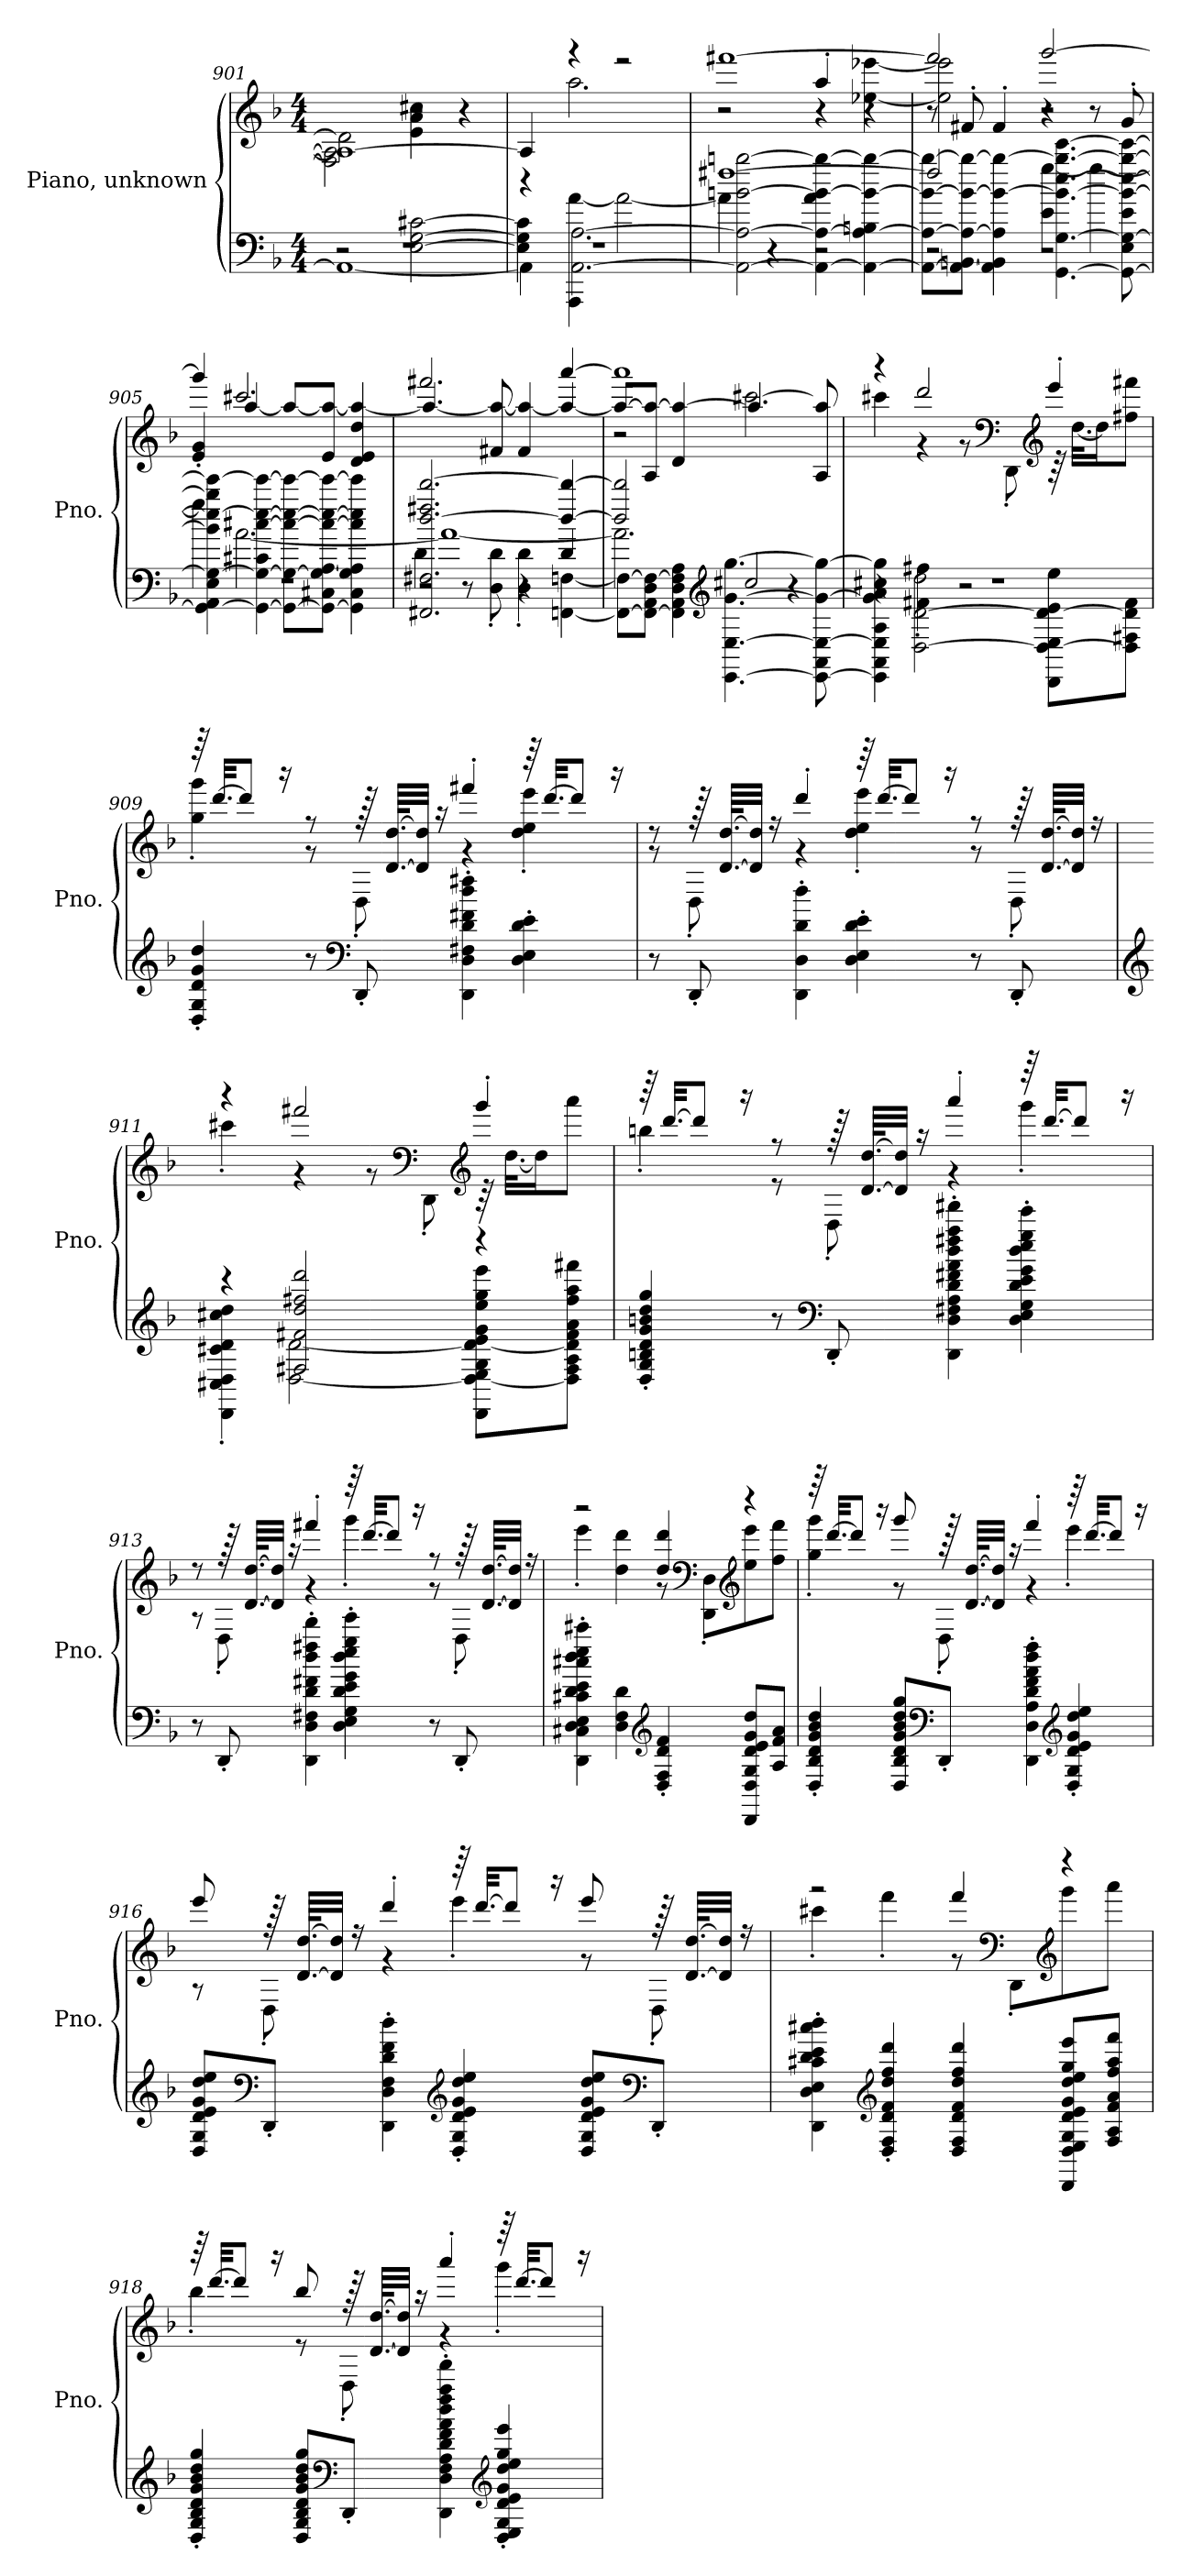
**kern	**kern
*part1	*part1
*staff2	*staff1
*I"Piano, unknown	*
*I'Pno.	*
*clefF4	*clefG2
*k[b-]	*k[b-]
*M4/4	*M4/4
=901	=901
*^	*^
*	*^	*	*^
1r	1AA_	2r	1A_	2F\] 2A-\]	2d\]
.	.	[2E\ [2G\ [2c#X\	.	4e\ 4a\ 4cc#X\	2r
.	.	.	.	4r	.
*	*	*	*	*v	*v
=902	=902	=902	=902	=902
1r	4AA\]	4E\] 4G\] 4c#\]	4A/]	4r
.	4AAA\ [4a\	[2.AA\ [2.A\	4r	2.aa\
.	2a\_	.	2r	.
!!LO:PB:g=z
=903	=903	=903	=903	=903
*	*	*	*	*^
[1ff#X	4a\]	2AA\_ 2A\_ [2bn\ [2bbn\	[1fff#X	2r	2r
.	4r	.	.	.	.
.	2r	4AA\_ 4A\_ 4a\ 4b\_ 4bb\_	.	4r	4aa'/
.	.	4AA\_ 4A\_ 4Bn\ 4b\_ 4bb\_	.	[4ee-X\ [4eee-X\	4r
=904	=904	=904	=904	=904	=904
2ff#/]	2r	8AA\_ 8A\_ 8b\_ 8bb\_L	2fff#/]	2ee-\] 2eee-\]	8r
.	.	8AA\_ 8BBn\ 8A\_ 8b\_ 8bb\_J	.	.	8f#X'/
.	.	4AA\] 4BB\ 4A\] 4b\_ 4bb\_	.	.	4f#'/
2r	4e\ [4gg\	[4.GG\ [4.G\ 4.b\_ [4.ee\ 4.bb\_ [4.eee\	[2ggg/	2r	4r
.	4gg\_	.	.	.	8r
.	.	8GG\_ 8E\ 8G\_ 8e\ 8b\_ 8ee\_ 8bb\_ 8eee\_	.	.	8g'/
*	*	*	*	*v	*v
=905	=905	=905	=905	=905
1r	4gg\]	4GG\_ 4AA\ 4E\ 4G\_ 4b\] 4ee\_ 4bb\] 4eee\_	4ggg/]	4e/' 4g/'
.	[2.a\	4GG\_ 4G\_ 4c#X\ [4cc#X\ 4ee\_ 4eee\_	2.ccc#X/	[4aa/
.	.	8GG\_ 8G\_ 8cc#\_ 8ee\_ 8eee\_L	.	8aa/L_
.	.	8GG\_ 8C#X\ 8G\_ 8A\ 8cc#\_ 8ee\_ 8eee\_J	.	8e/ 8aa/_J
.	.	4GG\] 4C#\ 4G\] 4A\ 4cc#\] 4ee\] 4eee\]	.	4d/ 4e/ 4dd/ 4aa/_
=906	=906	=906	=906	=906
*	*	*^	*	*
2.FF#X/ 2.F#X/ [2.dd/ 2.ff#X/ [2.ddd/	1a_	2r	4d\	2.fff#X/	4.aa/_
.	.	.	8r	.	.
.	.	.	8D\' 8d\'	.	8f#X/ 8aa/_
.	.	4r	4D\' 4d\'	.	4f#/ 4aa/_
4dd/_ 4ddd/_	.	4d/	[4FFn\ [4Fn\	[4aaa/	4aa/_
*	*	*v	*v	*	*
!!LO:LB:g=z
=907	=907	=907	=907	=907
*	*	*	*	*^
2dd/] 2ddd/]	2.a\]	8FF\_ 8F\_L	1aaa]	2r	8aa/L_
.	.	8FF\_ 8AA\ 8D\ 8F\_J	.	.	8A/ 8aa/_J
.	.	4FF\] 4AA\ 4D\ 4F\] 4A\	.	.	4d/ 4aa/_
*clefG2	*	*	*	*	*
2cc#X/	.	[4.EE\ [4.E\ [4.g\ [4.gg\	.	2ccc#X\	4.aa/_
.	4r	.	.	.	.
.	.	8EE\_ 8AA\ 8E\_ 8g\_ 8gg\_	.	.	8A/ 8aa/]
*	*	*	*	*v	*v
=908	=908	=908	=908	=908
1r	4r	4EE\] 4AA\ 4E\] 4A\ 4g\] 4a\ 4cc#X\ 4gg\]	4r	4ccc#X\
.	4f#X\' 4ff#X\'	[2D\ [2d\ 2dd\	2ddd/	4r
.	2r	.	.	8r
*	*	*	*clefF4	*
.	.	.	.	8DD'\
*	*	*	*clefG2	*
.	.	8DD\ 8D\_ 8E\ 8d\_ 8e\ 8ee\L	4eee'/	64r
.	.	.	.	[32.dd\KLL
.	.	.	.	16dd\J]
.	.	8D\] 8F#X\ 8d\] 8f#\J	.	8ff#X\ 8fff#X\J
*v	*v	*v	*	*
!!LO:LB:g=z	!!
=909	=909	=909
4D/' 4G/' 4d/' 4g/' 4dd/'	64r	4gg\' 4ggg\'
.	[32.ddd/KKL	.
.	8ddd/J]	.
.	16r	.
8r	8r	8r
*clefF4	*	*
8DD'/	128r	8D'\
.	[64.d/ [64.dd/KLLL	.
.	32d/] 32dd/]JJJ	.
.	16r	.
4DD\' 4D\' 4F#X\' 4d\' 4f#X\' 4dd\' 4ff#X\'	4fff#X'/	4r
4D\' 4E\' 4d\' 4e\'	64r	4dd\' 4ee\' 4eee\'
.	[32.ddd/KKL	.
.	8ddd/J]	.
.	16r	.
=910	=910	=910
8r	8r	8r
8DD'/	128r	8D'\
.	[64.d/ [64.dd/KLLL	.
.	32d/] 32dd/]JJJ	.
.	16r	.
4DD\' 4D\' 4d\' 4dd\'	4ddd'/	4r
4D\' 4E\' 4d\' 4e\'	64r	4dd\' 4ee\' 4eee\'
.	[32.ddd/KKL	.
.	8ddd/J]	.
.	16r	.
8r	8r	8r
8DD'/	128r	8D'\
.	[64.d/ [64.dd/KLLL	.
.	32d/] 32dd/]JJJ	.
.	16r	.
!!LO:LB:g=z	!!
=911	=911	=911
*clefG2	*	*
*^	*	*
4r	4DD\' 4C#X\' 4D\' 4c#X\' 4d\' 4cc#X\' 4dd\'	4r	4ccc#X'\
2F#X/ 2f#X/ 2dd/ 2ff#X/ 2ddd/	[2D\ [2d\	2fff#X/	4r
.	.	.	8r
*	*	*clefF4	*
.	.	.	8DD'\
*	*	*clefG2	*
4r	8DD\ 8D\_ 8E\ 8G\ 8d\_ 8e\ 8g\ 8ee\ 8gg\ 8eee\L	4ggg'/	64r
.	.	.	[32.dd\KLL
.	.	.	16dd\J]
.	8D\] 8F#\ 8A\ 8d\] 8f#\ 8a\ 8ff#\ 8aa\ 8fff#X\J	.	8aaa\J
*v	*v	*	*
=912	=912	=912
4D/' 4G/' 4Bn/' 4d/' 4g/' 4bn/' 4dd/' 4gg/'	64r	4bbn'\
.	[32.ddd/KKL	.
.	8ddd/J]	.
.	16r	.
8r	8r	8r
*clefF4	*	*
8DD'/	128r	8D'\
.	[64.d/ [64.dd/KLLL	.
.	32d/] 32dd/]JJJ	.
.	16r	.
4DD\' 4D\' 4F#X\' 4A\' 4d\' 4f#X\' 4a\' 4dd\' 4ff#X\' 4aa\' 4fff#X\'	4aaa'/	4r
4D\' 4E\' 4G\' 4d\' 4e\' 4g\' 4dd\' 4ee\' 4gg\' 4eee\'	64r	4ggg'\
.	[32.ddd/KKL	.
.	8ddd/J]	.
.	16r	.
!!LO:LB:g=z	!!
=913	=913	=913
8r	8r	8r
8DD'/	128r	8D'\
.	[64.d/ [64.dd/KLLL	.
.	32d/] 32dd/]JJJ	.
.	16r	.
4DD\' 4D\' 4F#X\' 4d\' 4f#X\' 4dd\' 4ff#X\' 4ddd\'	4fff#X'/	4r
4D\' 4E\' 4G\' 4d\' 4e\' 4g\' 4dd\' 4ee\' 4gg\' 4eee\'	64r	4ggg'\
.	[32.ddd/KKL	.
.	8ddd/J]	.
.	16r	.
8r	8r	8r
8DD'/	128r	8D'\
.	[64.d/ [64.dd/KLLL	.
.	32d/] 32dd/]JJJ	.
.	16r	.
=914	=914	=914
4DD\' 4C#X\' 4D\' 4E\' 4c#X\' 4d\' 4e\' 4cc#X\' 4dd\' 4ee\' 4ccc#X\'	2r	4eee'\
4D\ 4F\ 4d\	.	4dd\ 4ddd\
*clefG2	*	*
4D/' 4F/' 4d/' 4f/'	4dd/ 4ddd/	8r
*	*clefF4	*
.	.	8DD\' 8D\'L
*	*clefG2	*
8DD/ 8D/ 8G/ 8d/ 8e/ 8g/ 8dd/L	4r	8ee\ 8eee\
8A/ 8f/ 8a/J	.	8ff\ 8fff\J
!!LO:LB:g=z	!!
=915	=915	=915
4D/' 4B-/' 4d/' 4g/' 4b-/' 4dd/'	64r	4gg\' 4ggg\'
.	[32.ddd/KKL	.
.	8ddd/J]	.
.	16r	.
8D/ 8B-/ 8d/ 8g/ 8b-/ 8dd/ 8gg/L	8ggg/	8r
*clefF4	*	*
8DD'/J	128r	8D'\
.	[64.d/ [64.dd/KLLL	.
.	32d/] 32dd/]JJJ	.
.	16r	.
4DD\' 4D\' 4A\' 4d\' 4f\' 4a\' 4dd\' 4ff\'	4fff'/	4r
*clefG2	*	*
4D/' 4G/' 4d/' 4e/' 4g/' 4dd/' 4ee/'	64r	4eee'\
.	[32.ddd/KKL	.
.	8ddd/J]	.
.	16r	.
!!LO:PB:g=z	!!
=916	=916	=916
8D/ 8G/ 8d/ 8e/ 8g/ 8dd/ 8ee/L	8eee/	8r
*clefF4	*	*
8DD'/J	128r	8D'\
.	[64.d/ [64.dd/KLLL	.
.	32d/] 32dd/]JJJ	.
.	16r	.
4DD\' 4D\' 4F\' 4d\' 4f\' 4dd\'	4ddd'/	4r
*clefG2	*	*
4D/' 4G/' 4d/' 4e/' 4g/' 4dd/' 4ee/'	64r	4eee'\
.	[32.ddd/KKL	.
.	8ddd/J]	.
.	16r	.
8D/ 8G/ 8d/ 8e/ 8g/ 8dd/ 8ee/L	8eee/	8r
*clefF4	*	*
8DD'/J	128r	8D'\
.	[64.d/ [64.dd/KLLL	.
.	32d/] 32dd/]JJJ	.
.	16r	.
=917	=917	=917
4DD\' 4D\' 4E\' 4c#X\' 4d\' 4e\' 4cc#X\' 4dd\'	2r	4ccc#X'\
*clefG2	*	*
4D/' 4F/' 4d/' 4f/' 4dd/' 4ff/' 4ddd/'	.	4fff'\
4D/ 4F/ 4d/ 4f/ 4dd/ 4ff/ 4ddd/	4fff/	8r
*	*clefF4	*
.	.	8DD'\L
*	*clefG2	*
8DD/ 8D/ 8E/ 8G/ 8d/ 8e/ 8g/ 8dd/ 8ee/ 8gg/ 8eee/L	4r	8ggg\
8F/ 8A/ 8f/ 8a/ 8ff/ 8aa/ 8fff/J	.	8aaa\J
!!LO:LB:g=z	!!
=918	=918	=918
4D/' 4G/' 4B-/' 4d/' 4g/' 4b-/' 4dd/' 4gg/'	64r	4bb-'\
.	[32.ddd/KKL	.
.	8ddd/J]	.
.	16r	.
8D/ 8G/ 8B-/ 8d/ 8g/ 8b-/ 8dd/ 8gg/L	8bb-/	8r
*clefF4	*	*
8DD'/J	128r	8D'\
.	[64.d/ [64.dd/KLLL	.
.	32d/] 32dd/]JJJ	.
.	16r	.
4DD\' 4D\' 4F\' 4A\' 4d\' 4f\' 4a\' 4dd\' 4ff\' 4aa\' 4fff\'	4aaa'/	4r
*clefG2	*	*
4D/' 4E/' 4G/' 4d/' 4e/' 4g/' 4dd/' 4ee/' 4gg/' 4eee/'	64r	4ggg'\
.	[32.ddd/KKL	.
.	8ddd/J]	.
.	16r	.
*	*v	*v
=	=
*-	*-
